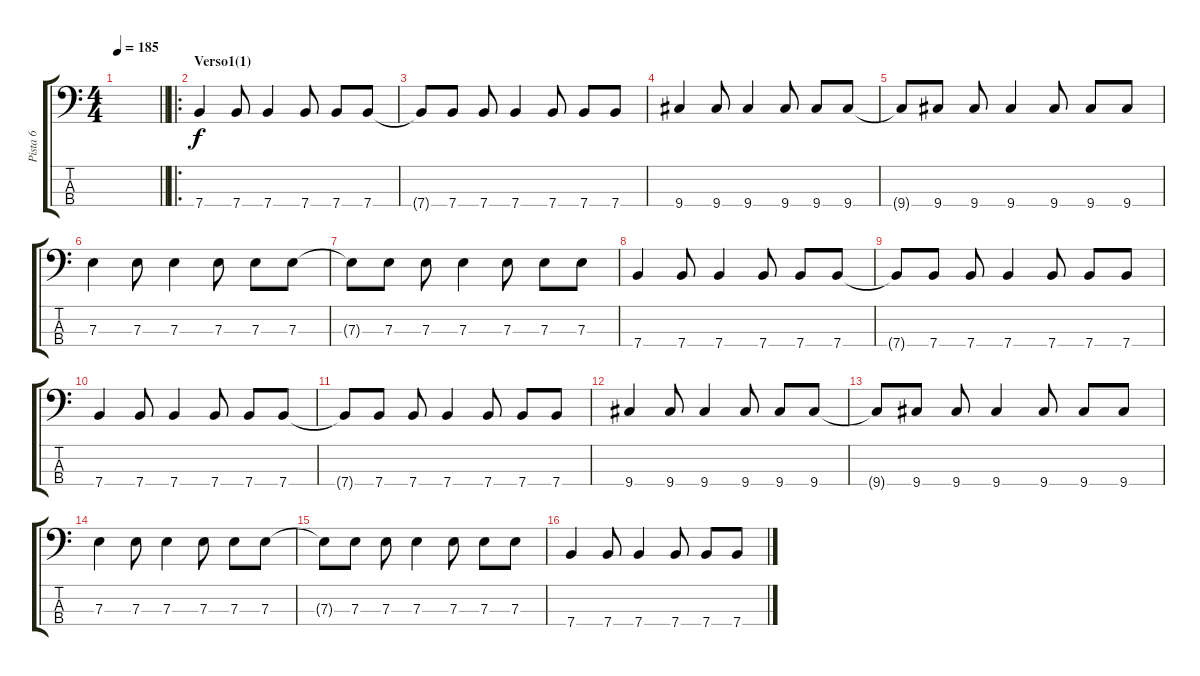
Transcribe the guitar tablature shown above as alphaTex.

\track ("Pista 6" "Pista 6") {instrument electricbassfinger}
\staff {score tabs}
\tuning (G2 D2 A1 E1) {hide}
\ts (4 4)
\tempo 185
\clef f4
\barLineRight lightlight
\ks c
|
\ro
\section ("" "Verso1(1)")
7.4.4 7.4.8 7.4.4 7.4.8 7.4.8 7.4.8 |
7.4{t}.8 7.4.8 7.4.8 7.4.4 7.4.8 7.4.8 7.4.8 |
9.4.4 9.4.8 9.4.4 9.4.8 9.4.8 9.4.8 |
9.4{t}.8 9.4.8 9.4.8 9.4.4 9.4.8 9.4.8 9.4.8 |
7.3.4 7.3.8 7.3.4 7.3.8 7.3.8 7.3.8 |
7.3{t}.8 7.3.8 7.3.8 7.3.4 7.3.8 7.3.8 7.3.8 |
7.4.4 7.4.8 7.4.4 7.4.8 7.4.8 7.4.8 |
7.4{t}.8 7.4.8 7.4.8 7.4.4 7.4.8 7.4.8 7.4.8 |
7.4.4 7.4.8 7.4.4 7.4.8 7.4.8 7.4.8 |
7.4{t}.8 7.4.8 7.4.8 7.4.4 7.4.8 7.4.8 7.4.8 |
9.4.4 9.4.8 9.4.4 9.4.8 9.4.8 9.4.8 |
9.4{t}.8 9.4.8 9.4.8 9.4.4 9.4.8 9.4.8 9.4.8 |
7.3.4 7.3.8 7.3.4 7.3.8 7.3.8 7.3.8 |
7.3{t}.8 7.3.8 7.3.8 7.3.4 7.3.8 7.3.8 7.3.8 |
7.4.4 7.4.8 7.4.4 7.4.8 7.4.8 7.4.8
